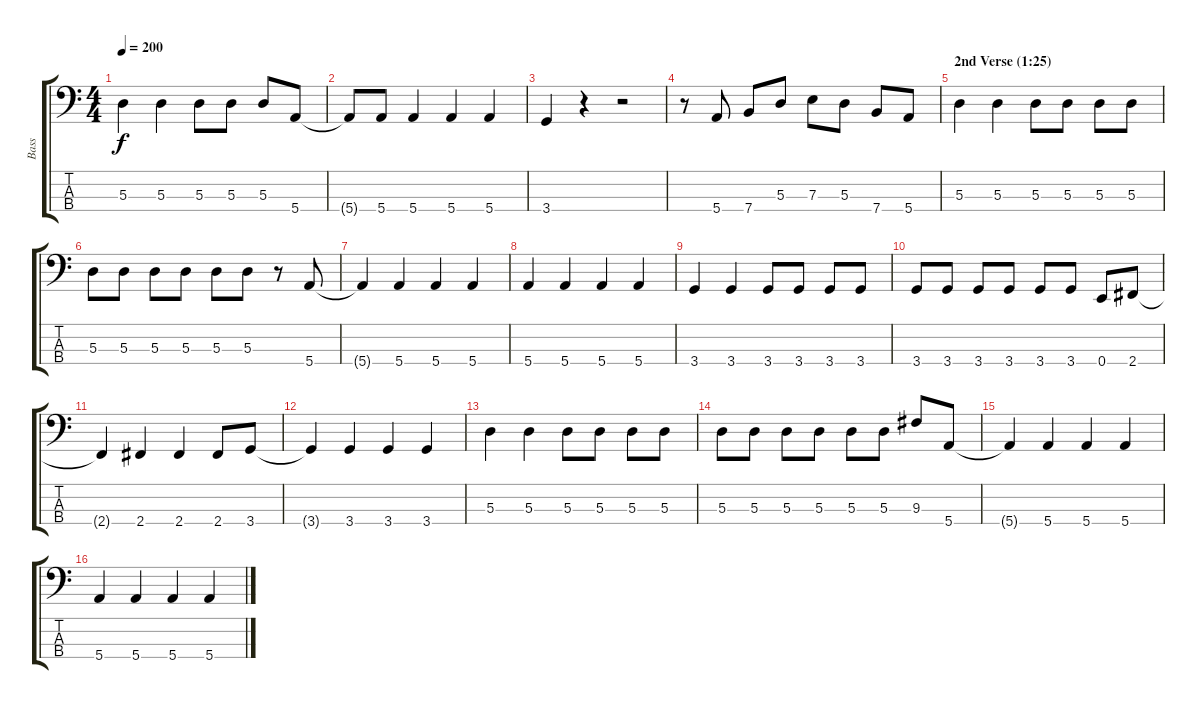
\track ("Bass" "Bass") {instrument electricbassfinger}
\staff {score tabs}
\tuning (G2 D2 A1 E1) {hide}
\ts (4 4)
\tempo 200
\clef f4
\ks c
5.3.4{dy f} 5.3.4 5.3.8 5.3.8 5.3.8 5.4.8 |
5.4{t}.8 5.4.8 5.4.4 5.4.4 5.4.4 |
3.4.4 r.4 r.2 |
r.8 5.4.8 7.4.8 5.3.8 7.3.8 5.3.8 7.4.8 5.4.8 |
\section ("" "2nd Verse (1:25)")
5.3.4 5.3.4 5.3.8 5.3.8 5.3.8 5.3.8 |
5.3.8 5.3.8 5.3.8 5.3.8 5.3.8 5.3.8 r.8 5.4.8 |
5.4{t}.4 5.4.4 5.4.4 5.4.4 |
5.4.4 5.4.4 5.4.4 5.4.4 |
3.4.4 3.4.4 3.4.8 3.4.8 3.4.8 3.4.8 |
3.4.8 3.4.8 3.4.8 3.4.8 3.4.8 3.4.8 0.4.8 2.4.8 |
2.4{t}.4 2.4.4 2.4.4 2.4.8 3.4.8 |
3.4{t}.4 3.4.4 3.4.4 3.4.4 |
5.3.4 5.3.4 5.3.8 5.3.8 5.3.8 5.3.8 |
5.3.8 5.3.8 5.3.8 5.3.8 5.3.8 5.3.8 9.3.8 5.4.8 |
5.4{t}.4 5.4.4 5.4.4 5.4.4 |
5.4.4 5.4.4 5.4.4 5.4.4
